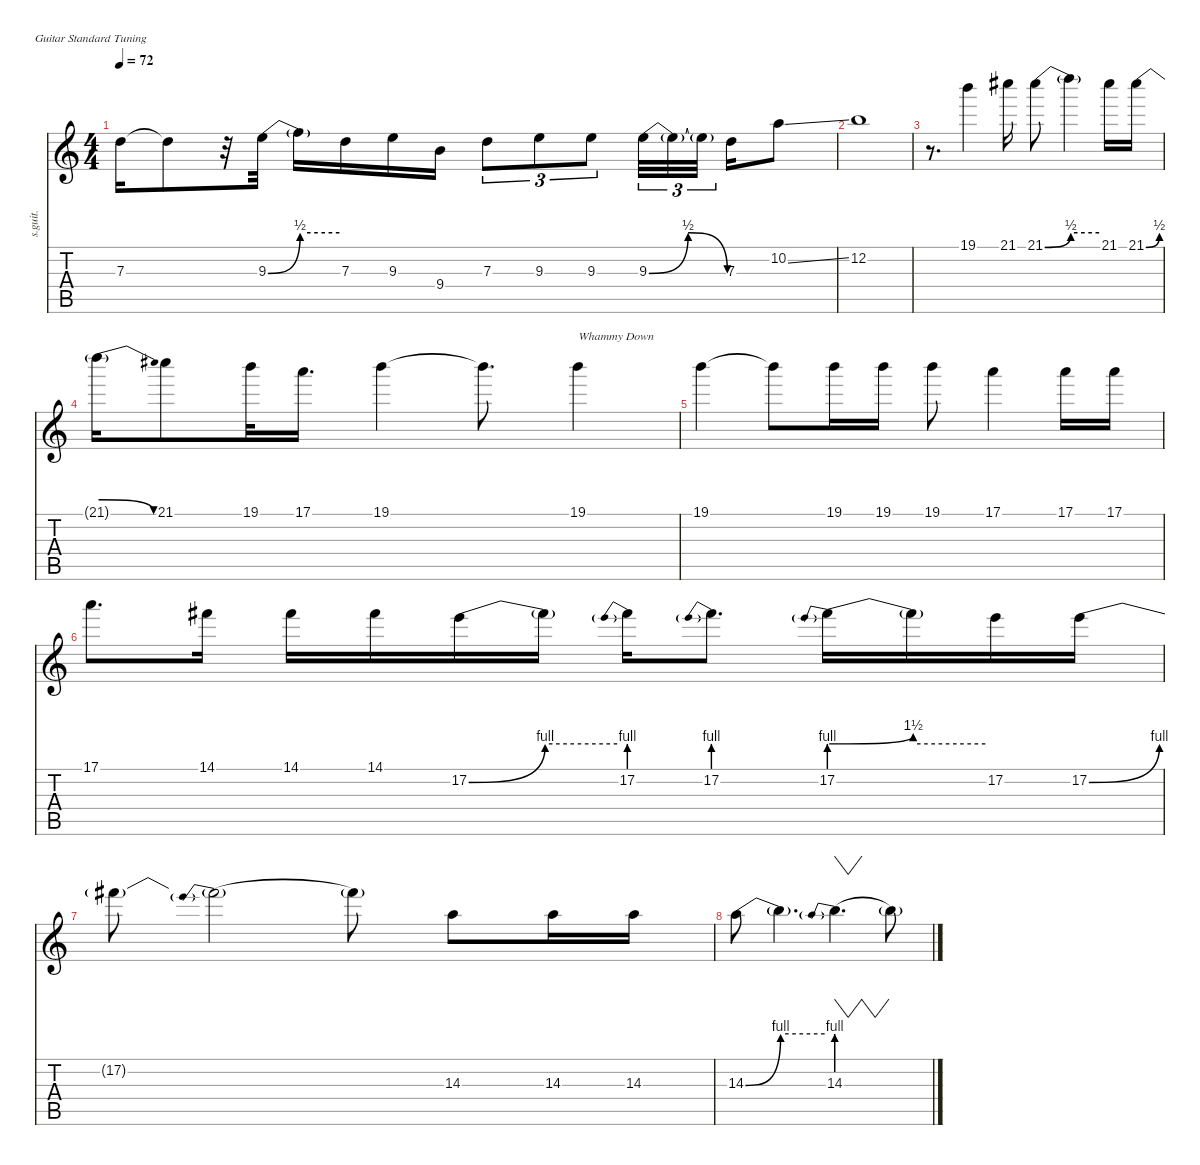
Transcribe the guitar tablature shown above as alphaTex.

\defaultSystemsLayout 4
\hideDynamics
\bracketExtendMode nobrackets
\track ("David Gilmour" "s.guit.") {instrument overdrivenguitar}
\staff {score tabs}
\tuning (E4 B3 G3 D3 A2 E2)
\ts (4 4)
\tempo 72
\clef g2
\ks c
7.3{t}.16{lyrics (0 "") lyrics (1 "") lyrics (2 "") lyrics (3 "") lyrics (4 "") dy f} 7.3{t}.8{lyrics (0 "") lyrics (1 "") lyrics (2 "") lyrics (3 "") lyrics (4 "")} r.32 9.3{be (bend 0 0 60 2)}.32{lyrics (0 "") lyrics (1 "") lyrics (2 "") lyrics (3 "") lyrics (4 "")} 9.3{be (hold 0 2 60 2) t}.16{lyrics (0 "") lyrics (1 "") lyrics (2 "") lyrics (3 "") lyrics (4 "")} 7.3.16{lyrics (0 "") lyrics (1 "") lyrics (2 "") lyrics (3 "") lyrics (4 "")} 9.3.16{lyrics (0 "") lyrics (1 "") lyrics (2 "") lyrics (3 "") lyrics (4 "")} 9.4.16{lyrics (0 "") lyrics (1 "") lyrics (2 "") lyrics (3 "") lyrics (4 "")} 7.3.8{tu (3 2) lyrics (0 "") lyrics (1 "") lyrics (2 "") lyrics (3 "") lyrics (4 "")} 9.3.8{tu (3 2) lyrics (0 "") lyrics (1 "") lyrics (2 "") lyrics (3 "") lyrics (4 "")} 9.3.8{tu (3 2) lyrics (0 "") lyrics (1 "") lyrics (2 "") lyrics (3 "") lyrics (4 "")} 9.3{be (bendrelease 0 0 30 2 30 2 60 0)}.32{tu (3 2) lyrics (0 "") lyrics (1 "") lyrics (2 "") lyrics (3 "") lyrics (4 "")} 9.3{t}.32{tu (3 2) lyrics (0 "") lyrics (1 "") lyrics (2 "") lyrics (3 "") lyrics (4 "")} 9.3{t}.32{tu (3 2) lyrics (0 "") lyrics (1 "") lyrics (2 "") lyrics (3 "") lyrics (4 "")} 7.3.16{lyrics (0 "") lyrics (1 "") lyrics (2 "") lyrics (3 "") lyrics (4 "")} 10.2{ss}.8{lyrics (0 "") lyrics (1 "") lyrics (2 "") lyrics (3 "") lyrics (4 "")} |
12.2.1{lyrics (0 "") lyrics (1 "") lyrics (2 "") lyrics (3 "") lyrics (4 "")} |
r.8{d} 19.1.4{lyrics (0 "") lyrics (1 "") lyrics (2 "") lyrics (3 "") lyrics (4 "")} 21.1{acc #}.16{lyrics (0 "") lyrics (1 "") lyrics (2 "") lyrics (3 "") lyrics (4 "")} 21.1{be (bend 0 0 60 2) acc #}.8{lyrics (0 "") lyrics (1 "") lyrics (2 "") lyrics (3 "") lyrics (4 "")} 21.1{be (hold 0 2 60 2) t}.4{lyrics (0 "") lyrics (1 "") lyrics (2 "") lyrics (3 "") lyrics (4 "")} 21.1{acc #}.16{lyrics (0 "") lyrics (1 "") lyrics (2 "") lyrics (3 "") lyrics (4 "")} 21.1{be (bend 0 0 60 2) acc #}.16{lyrics (0 "") lyrics (1 "") lyrics (2 "") lyrics (3 "") lyrics (4 "")} |
21.1{be (release 0 2 60 0) t}.16{lyrics (0 "") lyrics (1 "") lyrics (2 "") lyrics (3 "") lyrics (4 "")} 21.1{acc #}.8{lyrics (0 "") lyrics (1 "") lyrics (2 "") lyrics (3 "") lyrics (4 "")} 19.1.32{lyrics (0 "") lyrics (1 "") lyrics (2 "") lyrics (3 "") lyrics (4 "")} 17.1.16{d lyrics (0 "") lyrics (1 "") lyrics (2 "") lyrics (3 "") lyrics (4 "")} 19.1.4{lyrics (0 "") lyrics (1 "") lyrics (2 "") lyrics (3 "") lyrics (4 "")} 19.1{t}.8{d lyrics (0 "") lyrics (1 "") lyrics (2 "") lyrics (3 "") lyrics (4 "")} 19.1.4{txt "Whammy Down" lyrics (0 "") lyrics (1 "") lyrics (2 "") lyrics (3 "") lyrics (4 "")} |
19.1.4{lyrics (0 "") lyrics (1 "") lyrics (2 "") lyrics (3 "") lyrics (4 "")} 19.1{t}.8{lyrics (0 "") lyrics (1 "") lyrics (2 "") lyrics (3 "") lyrics (4 "")} 19.1.16{lyrics (0 "") lyrics (1 "") lyrics (2 "") lyrics (3 "") lyrics (4 "")} 19.1.16{lyrics (0 "") lyrics (1 "") lyrics (2 "") lyrics (3 "") lyrics (4 "")} 19.1.8{lyrics (0 "") lyrics (1 "") lyrics (2 "") lyrics (3 "") lyrics (4 "")} 17.1.4{lyrics (0 "") lyrics (1 "") lyrics (2 "") lyrics (3 "") lyrics (4 "")} 17.1.16{lyrics (0 "") lyrics (1 "") lyrics (2 "") lyrics (3 "") lyrics (4 "")} 17.1.16{lyrics (0 "") lyrics (1 "") lyrics (2 "") lyrics (3 "") lyrics (4 "")} |
17.1.8{d lyrics (0 "") lyrics (1 "") lyrics (2 "") lyrics (3 "") lyrics (4 "")} 14.1{acc #}.16{lyrics (0 "") lyrics (1 "") lyrics (2 "") lyrics (3 "") lyrics (4 "")} 14.1{acc #}.16{lyrics (0 "") lyrics (1 "") lyrics (2 "") lyrics (3 "") lyrics (4 "")} 14.1{acc #}.16{lyrics (0 "") lyrics (1 "") lyrics (2 "") lyrics (3 "") lyrics (4 "")} 17.2{be (bend 0 0 60 4)}.16{lyrics (0 "") lyrics (1 "") lyrics (2 "") lyrics (3 "") lyrics (4 "")} 17.2{be (hold 0 4 60 4) t}.16{lyrics (0 "") lyrics (1 "") lyrics (2 "") lyrics (3 "") lyrics (4 "")} 17.2{be (prebend 0 4 60 4)}.16{lyrics (0 "") lyrics (1 "") lyrics (2 "") lyrics (3 "") lyrics (4 "")} 17.2{be (prebend 0 4 60 4)}.8{d lyrics (0 "") lyrics (1 "") lyrics (2 "") lyrics (3 "") lyrics (4 "")} 17.2{be (prebendbend 0 4 60 6)}.16{lyrics (0 "") lyrics (1 "") lyrics (2 "") lyrics (3 "") lyrics (4 "")} 17.2{be (hold 0 4 60 4) t}.16{lyrics (0 "") lyrics (1 "") lyrics (2 "") lyrics (3 "") lyrics (4 "")} 17.2.16{lyrics (0 "") lyrics (1 "") lyrics (2 "") lyrics (3 "") lyrics (4 "")} 17.2{be (bend 0 0 60 4)}.16{lyrics (0 "") lyrics (1 "") lyrics (2 "") lyrics (3 "") lyrics (4 "")} |
17.2{t}.8{lyrics (0 "") lyrics (1 "") lyrics (2 "") lyrics (3 "") lyrics (4 "")} 17.2{be (prebend 0 4 60 4) t}.2{lyrics (0 "") lyrics (1 "") lyrics (2 "") lyrics (3 "") lyrics (4 "")} 17.2{t}.8{lyrics (0 "") lyrics (1 "") lyrics (2 "") lyrics (3 "") lyrics (4 "")} 14.3.8{lyrics (0 "") lyrics (1 "") lyrics (2 "") lyrics (3 "") lyrics (4 "")} 14.3.16{lyrics (0 "") lyrics (1 "") lyrics (2 "") lyrics (3 "") lyrics (4 "")} 14.3.16{lyrics (0 "") lyrics (1 "") lyrics (2 "") lyrics (3 "") lyrics (4 "")} |
14.3{be (bend 0 0 60 4)}.8{lyrics (0 "") lyrics (1 "") lyrics (2 "") lyrics (3 "") lyrics (4 "")} 14.3{be (hold 0 4 60 4) t}.4{d lyrics (0 "") lyrics (1 "") lyrics (2 "") lyrics (3 "") lyrics (4 "")} 14.3{be (prebend 0 4 60 4)}.4{vw d lyrics (0 "") lyrics (1 "") lyrics (2 "") lyrics (3 "") lyrics (4 "")} 14.3{t}.8{lyrics (0 "") lyrics (1 "") lyrics (2 "") lyrics (3 "") lyrics (4 "")}
